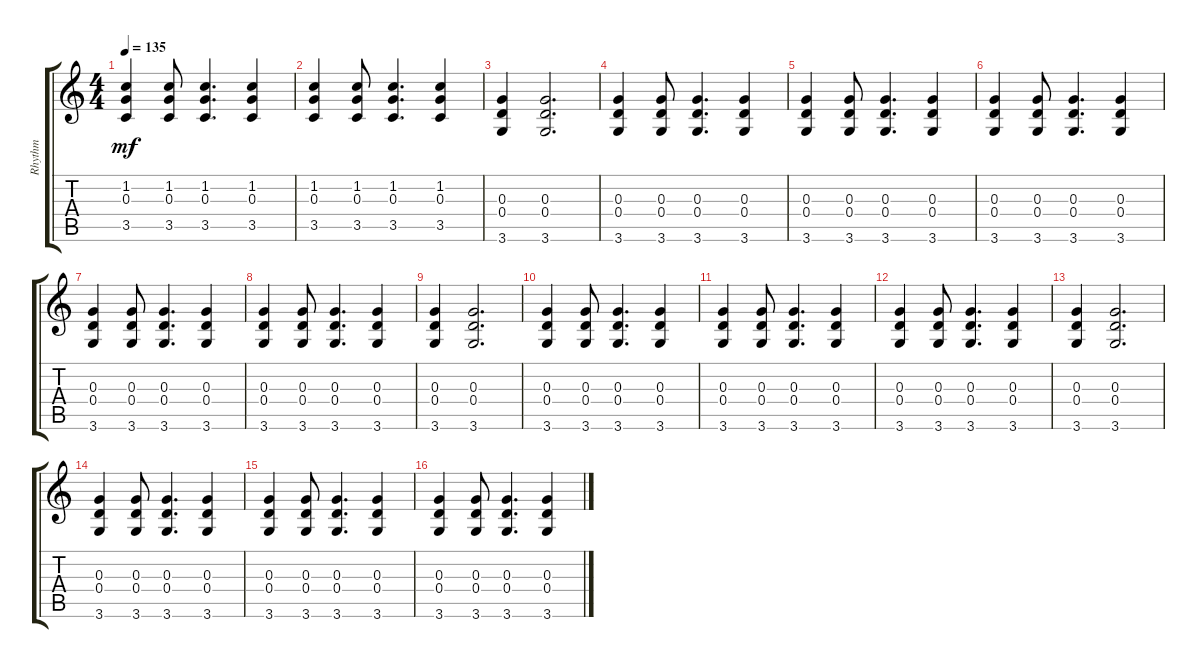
\track ("Rhythm" "Rhythm") {instrument acousticguitarsteel}
\staff {score tabs}
\tuning (E4 B3 G3 D3 A2 E2) {hide}
\ts (4 4)
\tempo 135
\clef g2
\ks c
(1.2 0.3 3.5).4{dy mf} (1.2 0.3 3.5).8 (1.2 0.3 3.5).4{d} (1.2 0.3 3.5).4 |
(1.2 0.3 3.5).4 (1.2 0.3 3.5).8 (1.2 0.3 3.5).4{d} (1.2 0.3 3.5).4 |
(0.3 0.4 3.6).4 (0.3 0.4 3.6).2{d} |
(0.3 0.4 3.6).4 (0.3 0.4 3.6).8 (0.3 0.4 3.6).4{d} (0.3 0.4 3.6).4 |
(0.3 0.4 3.6).4 (0.3 0.4 3.6).8 (0.3 0.4 3.6).4{d} (0.3 0.4 3.6).4 |
(0.3 0.4 3.6).4 (0.3 0.4 3.6).8 (0.3 0.4 3.6).4{d} (0.3 0.4 3.6).4 |
(0.3 0.4 3.6).4 (0.3 0.4 3.6).8 (0.3 0.4 3.6).4{d} (0.3 0.4 3.6).4 |
(0.3 0.4 3.6).4 (0.3 0.4 3.6).8 (0.3 0.4 3.6).4{d} (0.3 0.4 3.6).4 |
(0.3 0.4 3.6).4 (0.3 0.4 3.6).2{d} |
(0.3 0.4 3.6).4 (0.3 0.4 3.6).8 (0.3 0.4 3.6).4{d} (0.3 0.4 3.6).4 |
(0.3 0.4 3.6).4 (0.3 0.4 3.6).8 (0.3 0.4 3.6).4{d} (0.3 0.4 3.6).4 |
(0.3 0.4 3.6).4 (0.3 0.4 3.6).8 (0.3 0.4 3.6).4{d} (0.3 0.4 3.6).4 |
(0.3 0.4 3.6).4 (0.3 0.4 3.6).2{d} |
(0.3 0.4 3.6).4 (0.3 0.4 3.6).8 (0.3 0.4 3.6).4{d} (0.3 0.4 3.6).4 |
(0.3 0.4 3.6).4 (0.3 0.4 3.6).8 (0.3 0.4 3.6).4{d} (0.3 0.4 3.6).4 |
(0.3 0.4 3.6).4 (0.3 0.4 3.6).8 (0.3 0.4 3.6).4{d} (0.3 0.4 3.6).4
